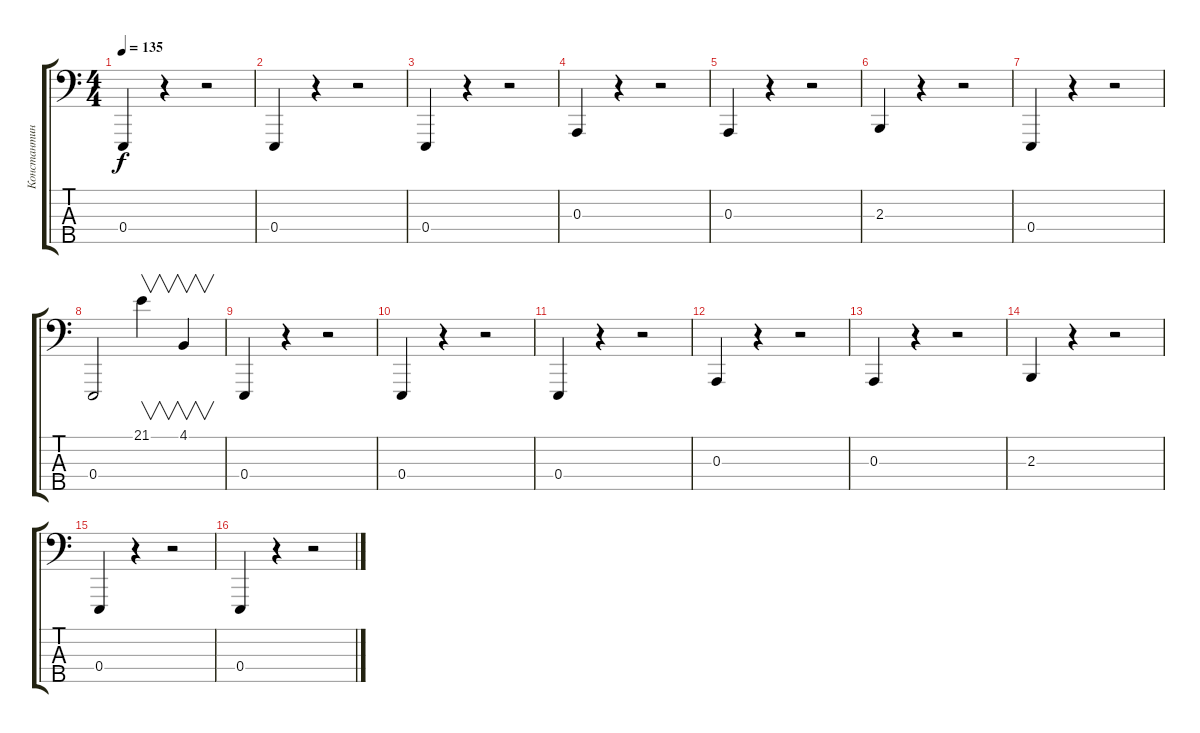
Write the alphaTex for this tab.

\track ("Константин Бекрев (программирование)" "Константин") {instrument lead2sawtooth}
\staff {score tabs}
\tuning (G2 D2 A1 E1 B0) {hide}
\ts (4 4)
\tempo 135
\clef f4
\ks c
0.4.4{dy f instrument lead2sawtooth} r.4 r.2 |
0.4.4{instrument lead2sawtooth} r.4 r.2 |
0.4.4{instrument lead2sawtooth} r.4 r.2 |
0.3.4{instrument lead2sawtooth} r.4 r.2 |
0.3.4{instrument lead2sawtooth} r.4 r.2 |
2.3.4{instrument lead2sawtooth} r.4 r.2 |
0.4.4{instrument lead2sawtooth} r.4 r.2 |
0.4.2 21.1.4{v} 4.1.4{v} |
0.4.4{instrument lead2sawtooth} r.4 r.2 |
0.4.4{instrument lead2sawtooth} r.4 r.2 |
0.4.4{instrument lead2sawtooth} r.4 r.2 |
0.3.4{instrument lead2sawtooth} r.4 r.2 |
0.3.4{instrument lead2sawtooth} r.4 r.2 |
2.3.4{instrument lead2sawtooth} r.4 r.2 |
0.4.4{instrument lead2sawtooth} r.4 r.2 |
0.4.4{instrument lead2sawtooth} r.4 r.2
